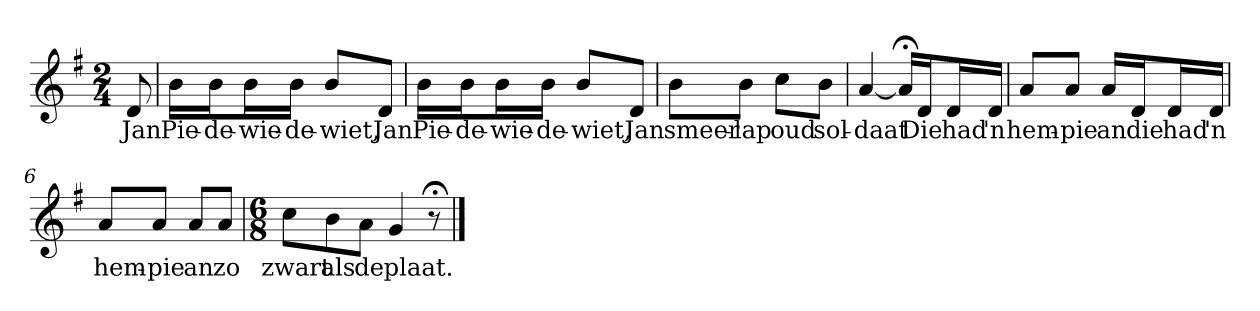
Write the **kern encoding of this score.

**kern	**text
*part1	*part1
*staff1	*staff1
*k[f#]	*
*G:	*
*M2/4	*
*MM120	*
=	=
8d	Jan
=1	=1
16bLL	Pie-
16bJ	-de-
16bL	-wie-
16bJJ	-de-
8bL	-wiet,
8dJ	Jan
=2	=2
16bLL	Pie-
16bJ	-de-
16bL	-wie-
16bJJ	-de-
8bL	-wiet,
8dJ	Jan
=3	=3
8bL	smeer-
8bJ	-lap
8ccL	oud
8bJ	sol-
=4	=4
[4a	-daat
16a;<LL]	.
16dJ	Die
16dL	had
16dJJ	'n
=5	=5
8aL	hem-
8aJ	-pie
16aLL	an
16dJ	die
16dL	had
16dJJ	'n
=6	=6
8aL	hem-
8aJ	-pie
8aL	an
8aJ	zo
=7	=7
*M6/8	*
8ccL	zwart
8b	als
8aJ	de
4g	plaat.
8r;<	.
==	==
*-	*-
